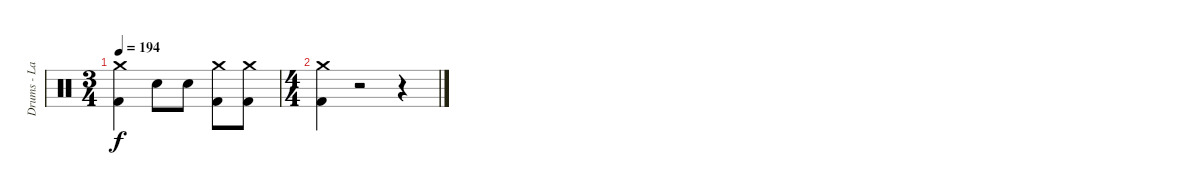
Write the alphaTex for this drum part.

\track ("Drums - Lars" "Drums - La") {instrument percussion}
\staff {score}
\articulation defaults
\ts (3 4)
\tempo 194
\clef neutral
\ks c
("Crash medium (hit)" "Kick (hit) 2").4{dy f} "Snare (hit) 2".8 "Snare (hit) 2".8 ("Crash medium (hit)" "Kick (hit) 2").8 ("Crash medium (hit)" "Kick (hit) 2").8 |
\ts (4 4)
("Crash medium (hit)" "Kick (hit) 2").4 r.2 r.4
